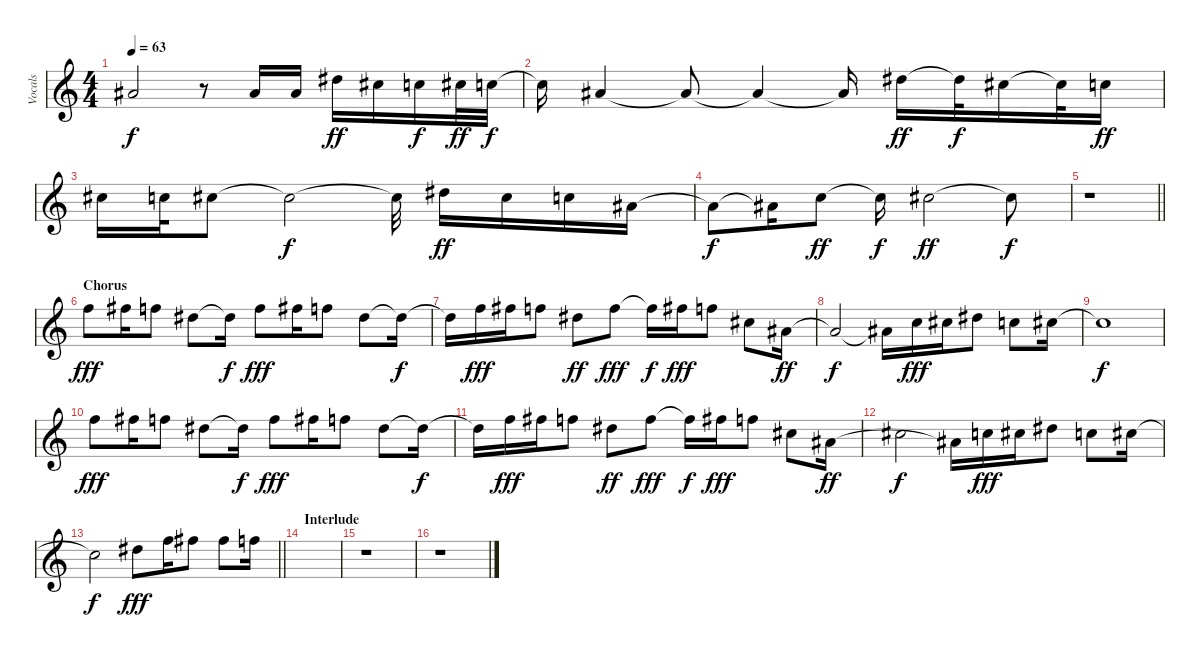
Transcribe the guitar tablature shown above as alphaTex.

\track ("Vocals" "Vocals") {instrument voiceoohs}
\staff {score}
\tuning (E4 B3 G3 D3 A2 E2) {hide}
\ts (4 4)
\tempo 63
\clef g2
\ks c
6.1{t}.2{dy f} r.8 6.1.16 6.1.16 11.1.16{dy ff} 9.1.16 8.1.16{dy f} 9.1.32{dy ff} 8.1.32{dy f} |
8.1{t}.16 6.1.4 6.1{t}.8 6.1{t}.4 6.1{t}.16 11.1.16{dy ff} 11.1{t}.32{dy f} 9.1.16 9.1{t}.32 8.1.16{dy ff} |
9.1.16 8.1.32 9.1.8 9.1{t}.2{dy f} 9.1{t}.32 11.1.16{dy ff} 9.1.16 8.1.16 6.1.16 |
6.1{t}.8{dy f} 6.1{t}.16 8.1.8{dy ff} 8.1{t}.16{dy f} 9.1.2{dy ff} 9.1{t}.8{dy f} |
\barLineRight lightlight
r.1 |
\section ("" "Chorus")
13.1.8{dy fff} 14.1.16 13.1.8 11.1.8 11.1{t}.16{dy f} 13.1.8{dy fff} 14.1.16 13.1.8 11.1.8 11.1{t}.16{dy f} |
11.1{t}.16 13.1.16{dy fff} 14.1.16 13.1.8 11.1.8{dy ff} 13.1.8{dy fff} 13.1{t}.16{dy f} 14.1.16{dy fff} 13.1.8 14.2.8 15.3.16{dy ff} |
15.3{t}.2{dy f} 15.3{t}.16 13.2.16{dy fff} 14.2.16 11.1.8 13.2.8 14.2.16 |
14.2{t}.1{dy f} |
13.1.8{dy fff} 14.1.16 13.1.8 11.1.8 11.1{t}.16{dy f} 13.1.8{dy fff} 14.1.16 13.1.8 11.1.8 11.1{t}.16{dy f} |
11.1{t}.16 13.1.16{dy fff} 14.1.16 13.1.8 11.1.8{dy ff} 13.1.8{dy fff} 13.1{t}.16{dy f} 14.1.16{dy fff} 13.1.8 14.2.8 15.3.16{dy ff} |
14.2.2{dy f} 15.3{t}.16 13.2.16{dy fff} 14.2.16 11.1.8 13.2.8 14.2.16 |
\barLineRight lightlight
14.2{t}.2{dy f} 11.1.8{dy fff} 13.1.16 14.1.8 14.1.8 13.1.16 |
\section ("" "Interlude")
|
r.1 |
r.1
